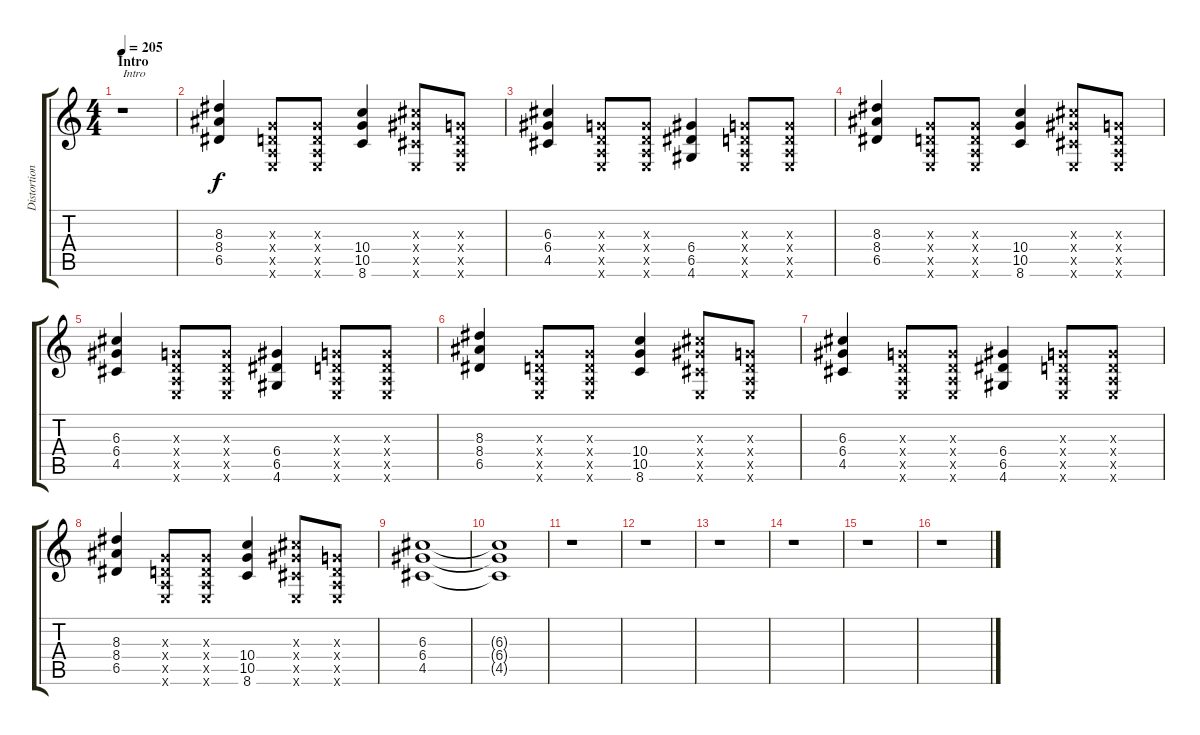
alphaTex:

\track ("Distortion Guitar" "Distortion") {instrument distortionguitar}
\staff {score tabs}
\tuning (E4 B3 G3 D3 A2 E2) {hide}
\ts (4 4)
\section ("" "Intro")
\tempo 205
\clef g2
\ks c
r.1{txt "Intro" dy f instrument distortionguitar} |
(8.3 8.4 6.5).4 (0.3{x} 0.4{x} 0.5{x} 0.6{x}).8 (0.3{x} 0.4{x} 0.5{x} 0.6{x}).8 (10.4 10.5 8.6).4 (6.3{x} 6.4{x} 4.5{x} 0.6{x}).8 (0.3{x} 0.4{x} 0.5{x} 0.6{x}).8 |
(6.3 6.4 4.5).4 (0.3{x} 0.4{x} 0.5{x} 0.6{x}).8 (0.3{x} 0.4{x} 0.5{x} 0.6{x}).8 (6.4 6.5 4.6).4 (0.3{x} 0.4{x} 0.5{x} 0.6{x}).8 (0.3{x} 0.4{x} 0.5{x} 0.6{x}).8 |
(8.3 8.4 6.5).4 (0.3{x} 0.4{x} 0.5{x} 0.6{x}).8 (0.3{x} 0.4{x} 0.5{x} 0.6{x}).8 (10.4 10.5 8.6).4 (6.3{x} 6.4{x} 4.5{x} 0.6{x}).8 (0.3{x} 0.4{x} 0.5{x} 0.6{x}).8 |
(6.3 6.4 4.5).4 (0.3{x} 0.4{x} 0.5{x} 0.6{x}).8 (0.3{x} 0.4{x} 0.5{x} 0.6{x}).8 (6.4 6.5 4.6).4 (0.3{x} 0.4{x} 0.5{x} 0.6{x}).8 (0.3{x} 0.4{x} 0.5{x} 0.6{x}).8 |
(8.3 8.4 6.5).4 (0.3{x} 0.4{x} 0.5{x} 0.6{x}).8 (0.3{x} 0.4{x} 0.5{x} 0.6{x}).8 (10.4 10.5 8.6).4 (6.3{x} 6.4{x} 4.5{x} 0.6{x}).8 (0.3{x} 0.4{x} 0.5{x} 0.6{x}).8 |
(6.3 6.4 4.5).4 (0.3{x} 0.4{x} 0.5{x} 0.6{x}).8 (0.3{x} 0.4{x} 0.5{x} 0.6{x}).8 (6.4 6.5 4.6).4 (0.3{x} 0.4{x} 0.5{x} 0.6{x}).8 (0.3{x} 0.4{x} 0.5{x} 0.6{x}).8 |
(8.3 8.4 6.5).4 (0.3{x} 0.4{x} 0.5{x} 0.6{x}).8 (0.3{x} 0.4{x} 0.5{x} 0.6{x}).8 (10.4 10.5 8.6).4 (6.3{x} 6.4{x} 4.5{x} 0.6{x}).8 (0.3{x} 0.4{x} 0.5{x} 0.6{x}).8 |
(6.3 6.4 4.5).1 |
(6.3{t} 6.4{t} 4.5{t}).1 |
r.1 |
r.1 |
r.1 |
r.1 |
r.1 |
r.1
